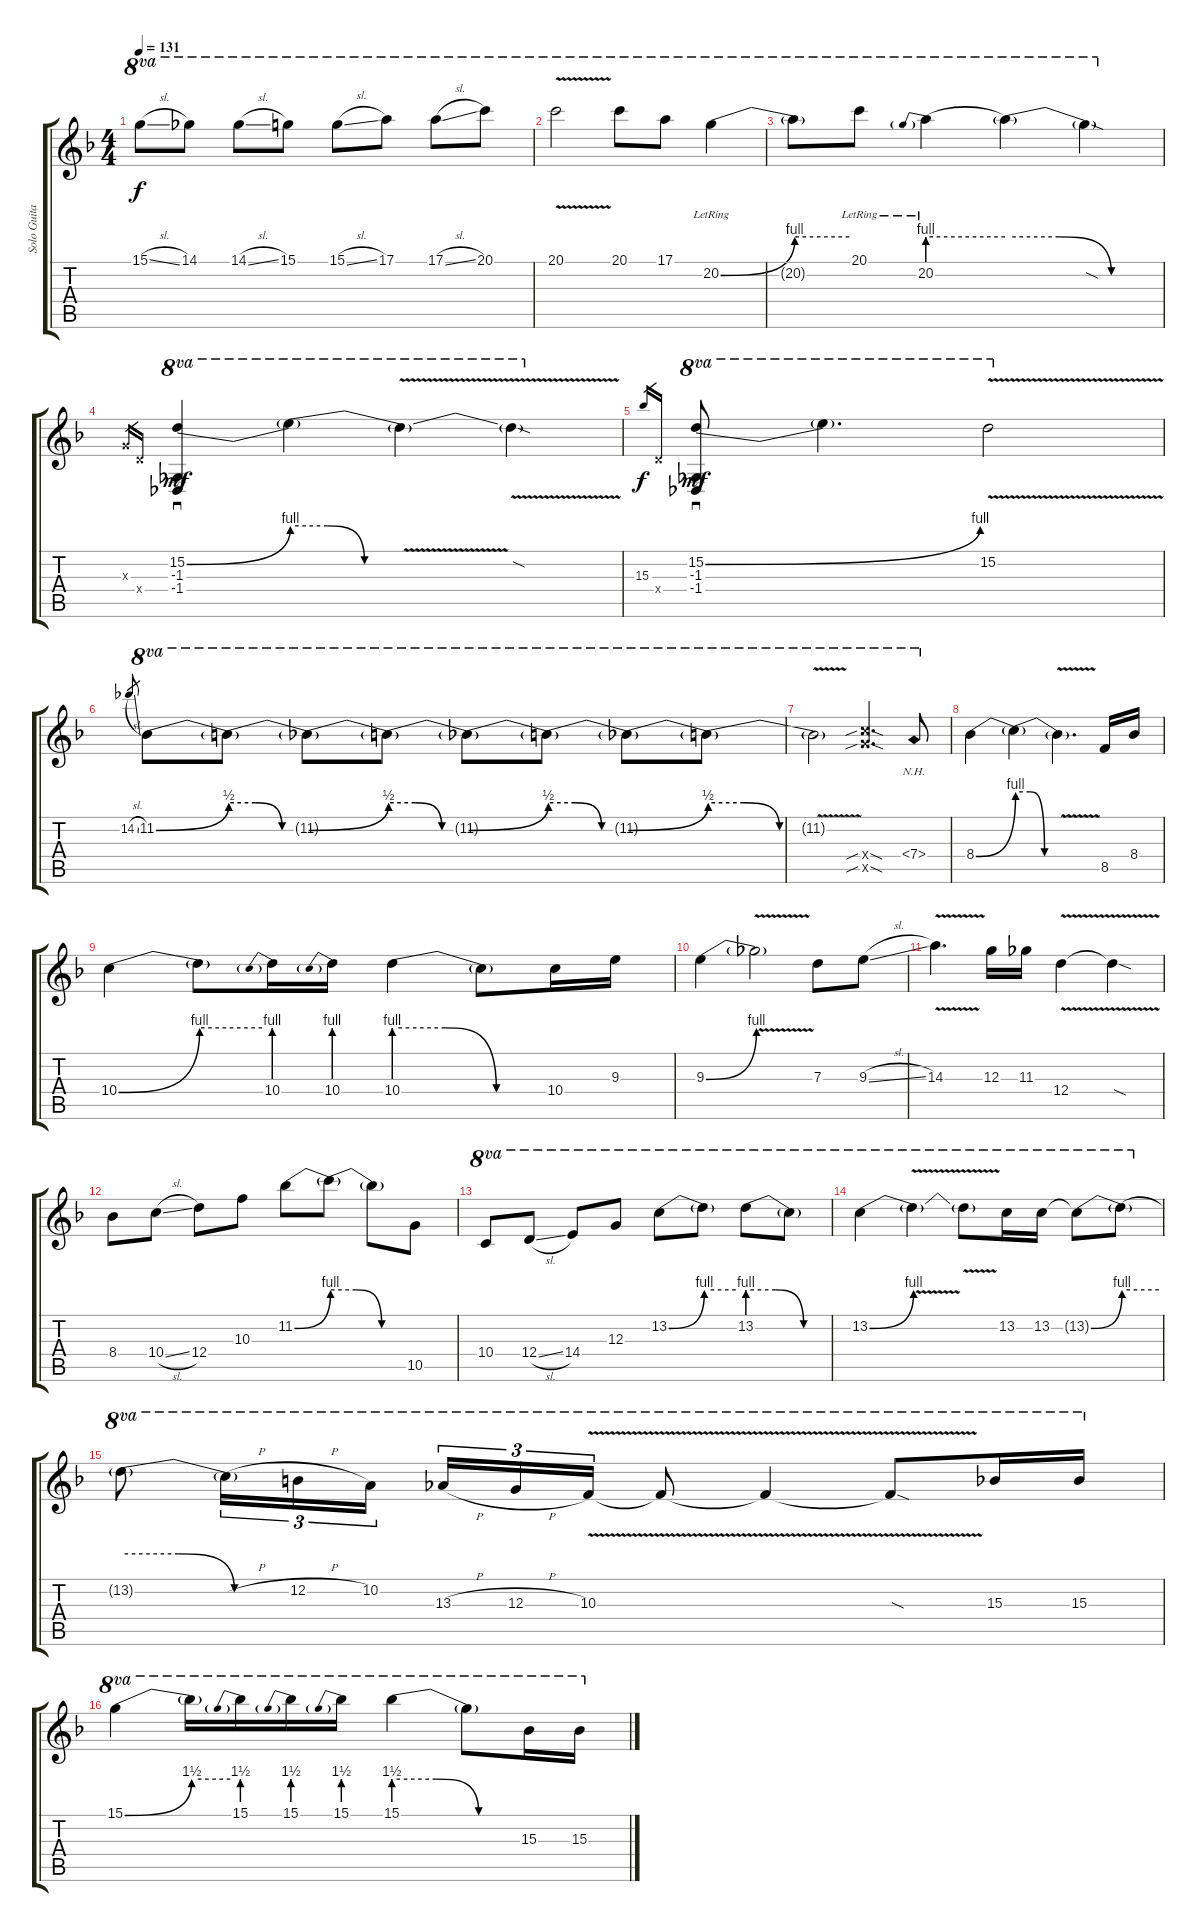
\track ("Solo Guitar 2" "Solo Guita") {instrument distortionguitar}
\staff {score tabs}
\tuning (E4 B3 G3 D3 A2 D2) {hide}
\ts (4 4)
\tempo 131
\clef g2
\ks f
15.1{sl}.8{ot 8va dy f} 14.1.8{ot 8va} 14.1{sl}.8{ot 8va} 15.1.8{ot 8va} 15.1{sl}.8{ot 8va} 17.1.8{ot 8va} 17.1{sl}.8{ot 8va} 20.1.8{ot 8va} |
20.1{v}.2{ot 8va} 20.1.8{ot 8va} 17.1.8{ot 8va} 20.2{be (bend 0 0 60 4) lr}.4{ot 8va} |
20.2{be (hold 0 4 60 4) t}.8{ot 8va} 20.1{lr}.8{ot 8va} 20.2{be (prebend 0 4 60 4) lr}.4{ot 8va} 20.2{be (custom 0 4 20 4 40 0 60 0) t}.4{ot 8va} 20.2{sod t}.4{ot 8va} |
0.3{x}.16{gr} 0.4{x}.16{gr} (15.2{be (bend 0 0 60 4)} -1.3 -1.4).4{sd ot 8va dy mf} 15.2{be (custom 0 4 20 4 40 0 60 0) t}.4{ot 8va} 15.2{v t}.4{ot 8va} 15.2{sod t}.4{ot 8va} |
15.3.16{gr dy f} 0.4{x}.16{gr} (15.2{be (bend 0 0 60 4)} -1.3 -1.4).8{sd ot 8va dy mf} 15.2{t}.4{d ot 8va} 15.2{v}.2{ot 8va} |
14.2{sl}.8{gr} 11.2{be (bend 0 0 60 2)}.8{ot 8va} 11.2{be (custom 0 2 20 2 40 0 60 0) t}.8{ot 8va} 11.2{be (bend 0 0 60 2) t}.8{ot 8va} 11.2{be (custom 0 2 20 2 40 0 60 0) t}.8{ot 8va} 11.2{be (bend 0 0 60 2) t}.8{ot 8va} 11.2{be (custom 0 2 20 2 40 0 60 0) t}.8{ot 8va} 11.2{be (bend 0 0 60 2) t}.8{ot 8va} 11.2{be (custom 0 2 20 2 40 0 60 0) t}.8{ot 8va} |
11.2{v t}.2{ot 8va} (22.4{sib sod x} 22.5{sib sod x}).4{d ot 8va} 7.4{nh}.8{ot 8va} |
8.4{be (bend 0 0 60 4)}.4 8.4{be (custom 0 4 20 4 40 0 60 0) t}.4 8.4{v t}.4{d} 8.5.16 8.4.16 |
10.4{be (bend 0 0 60 4)}.4 10.4{be (hold 0 4 60 4) t}.8 10.4{be (prebend 0 4 60 4)}.16 10.4{be (prebend 0 4 60 4)}.16 10.4{be (custom 0 4 20 4 40 0 60 0)}.4 10.4{t}.8 10.4.16 9.3.16 |
9.3{be (bend 0 0 60 4)}.4 9.3{v t}.2 7.3.8 9.3{sl}.8 |
14.3{v}.4{d} 12.3.16 11.3.16 12.4{v}.4 12.4{sod t}.4 |
8.4.8 10.4{sl}.8 12.4.8 10.3.8 11.2{be (bend 0 0 60 4)}.8 11.2{be (custom 0 4 20 4 40 0 60 0) t}.8 11.2{t}.8 10.5.8 |
10.4.8{ot 8va} 12.4{sl}.8{ot 8va} 14.4.8{ot 8va} 12.3.8{ot 8va} 13.2{be (bend 0 0 60 4)}.8{ot 8va} 13.2{be (hold 0 4 60 4) t}.8{ot 8va} 13.2{be (custom 0 4 20 4 40 0 60 0)}.8{ot 8va} 13.2{t}.8{ot 8va} |
13.2{be (bend 0 0 60 4)}.4{ot 8va} 13.2{v t}.4{ot 8va} 13.2{v t}.8{ot 8va} 13.2.16{ot 8va} 13.2.16{ot 8va} 13.2{be (bend 0 0 60 4) t}.8{ot 8va} 13.2{be (hold 0 4 60 4) t}.8{ot 8va} |
13.2{be (custom 0 4 20 4 40 0 60 0) t}.8{ot 8va} 13.2{h t}.16{tu (3 2) ot 8va} 12.2{h}.16{tu (3 2) ot 8va} 10.2.16{tu (3 2) ot 8va} 13.3{h}.16{tu (3 2) ot 8va} 12.3{h}.16{tu (3 2) ot 8va} 10.3{v}.16{tu (3 2) ot 8va} 10.3{v t}.8{ot 8va} 10.3{v t}.4{ot 8va} 10.3{sod t}.8{ot 8va} 15.3.16{ot 8va} 15.3.16{ot 8va} |
15.1{be (bend 0 0 60 6)}.4{ot 8va} 15.1{be (hold 0 6 60 6) t}.16{ot 8va} 15.1{be (prebend 0 6 60 6)}.16{ot 8va} 15.1{be (prebend 0 6 60 6)}.16{ot 8va} 15.1{be (prebend 0 6 60 6)}.16{ot 8va} 15.1{be (custom 0 6 20 6 40 0 60 0)}.4{ot 8va} 15.1{t}.8{ot 8va} 15.3.16{ot 8va} 15.3.16{ot 8va}
